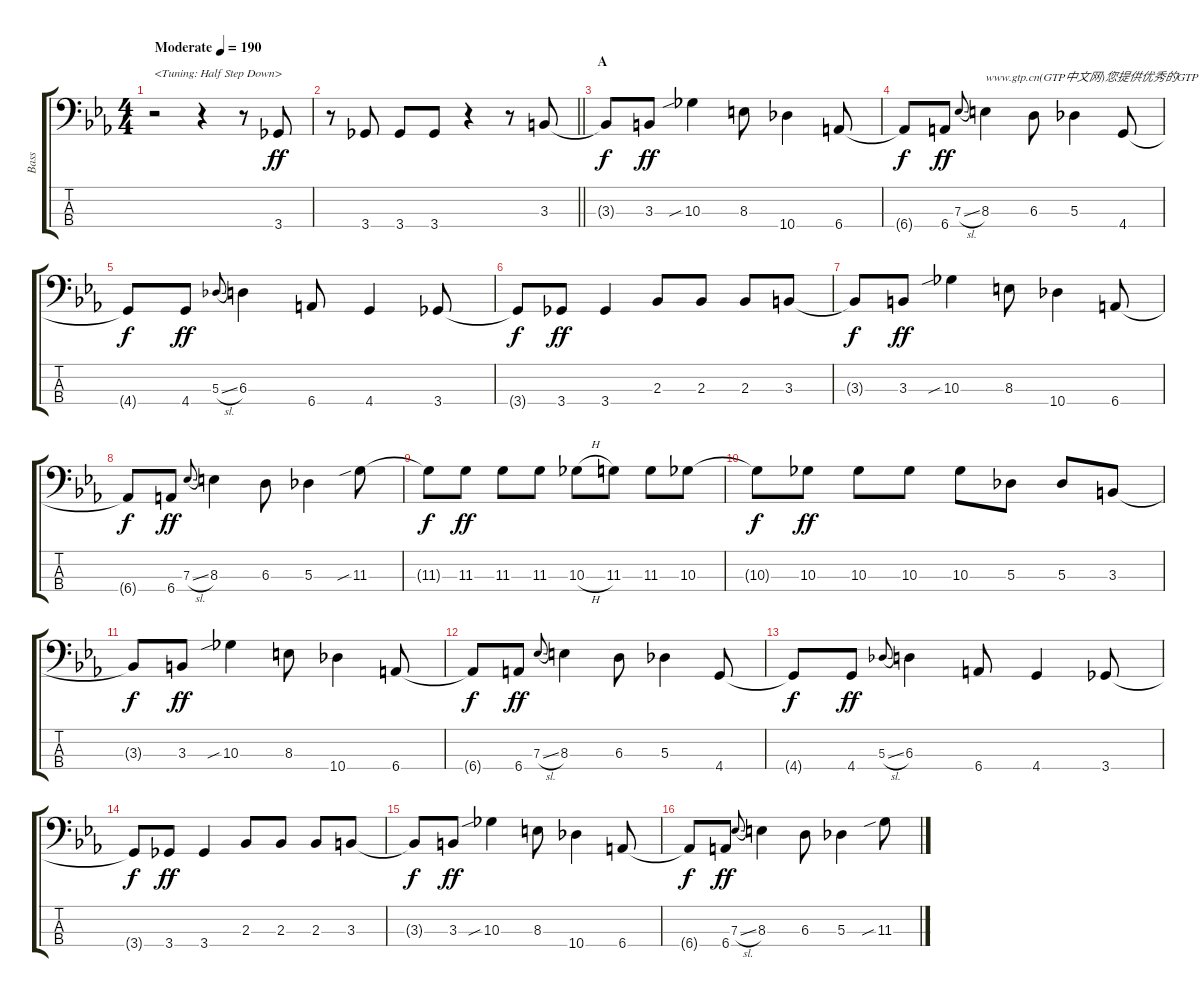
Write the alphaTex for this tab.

\track ("Bass" "Bass") {instrument electricbasspick}
\staff {score tabs}
\tuning (Gb2 Db2 Ab1 Eb1) {hide}
\ts (4 4)
\tempo (190 "Moderate")
\clef f4
\ks eb
r.2{txt "<Tuning: Half Step Down>" dy ff instrument electricbasspick} r.4 r.8 3.4.8 |
\barLineRight lightlight
r.8 3.4.8 3.4.8 3.4.8 r.4 r.8 3.3.8 |
\section ("" "A")
3.3{t}.8{dy f} 3.3.8{dy ff} 10.3{sib}.4 8.3.8 10.4.4 6.4.8 |
6.4{t}.8{dy f} 6.4.8{dy ff} 7.3{sl}.8{gr onbeat} 8.3.4{txt "www.gtp.cn(GTP中文网)您提供优秀的GTP"} 6.3.8 5.3.4 4.4.8 |
4.4{t}.8{dy f} 4.4.8{dy ff} 5.3{sl}.8{gr onbeat} 6.3.4 6.4.8 4.4.4 3.4.8 |
3.4{t}.8{dy f} 3.4.8{dy ff} 3.4.4 2.3.8 2.3.8 2.3.8 3.3.8 |
3.3{t}.8{dy f} 3.3.8{dy ff} 10.3{sib}.4 8.3.8 10.4.4 6.4.8 |
6.4{t}.8{dy f} 6.4.8{dy ff} 7.3{sl}.8{gr onbeat} 8.3.4 6.3.8 5.3.4 11.3{sib}.8 |
11.3{t}.8{dy f} 11.3.8{dy ff} 11.3.8 11.3.8 10.3{h}.8 11.3.8 11.3.8 10.3.8 |
10.3{t}.8{dy f} 10.3.8{dy ff} 10.3.8 10.3.8 10.3.8 5.3.8 5.3.8 3.3.8 |
3.3{t}.8{dy f} 3.3.8{dy ff} 10.3{sib}.4 8.3.8 10.4.4 6.4.8 |
6.4{t}.8{dy f} 6.4.8{dy ff} 7.3{sl}.8{gr onbeat} 8.3.4 6.3.8 5.3.4 4.4.8 |
4.4{t}.8{dy f} 4.4.8{dy ff} 5.3{sl}.8{gr onbeat} 6.3.4 6.4.8 4.4.4 3.4.8 |
3.4{t}.8{dy f} 3.4.8{dy ff} 3.4.4 2.3.8 2.3.8 2.3.8 3.3.8 |
3.3{t}.8{dy f} 3.3.8{dy ff} 10.3{sib}.4 8.3.8 10.4.4 6.4.8 |
6.4{t}.8{dy f} 6.4.8{dy ff} 7.3{sl}.8{gr onbeat} 8.3.4 6.3.8 5.3.4 11.3{sib}.8
